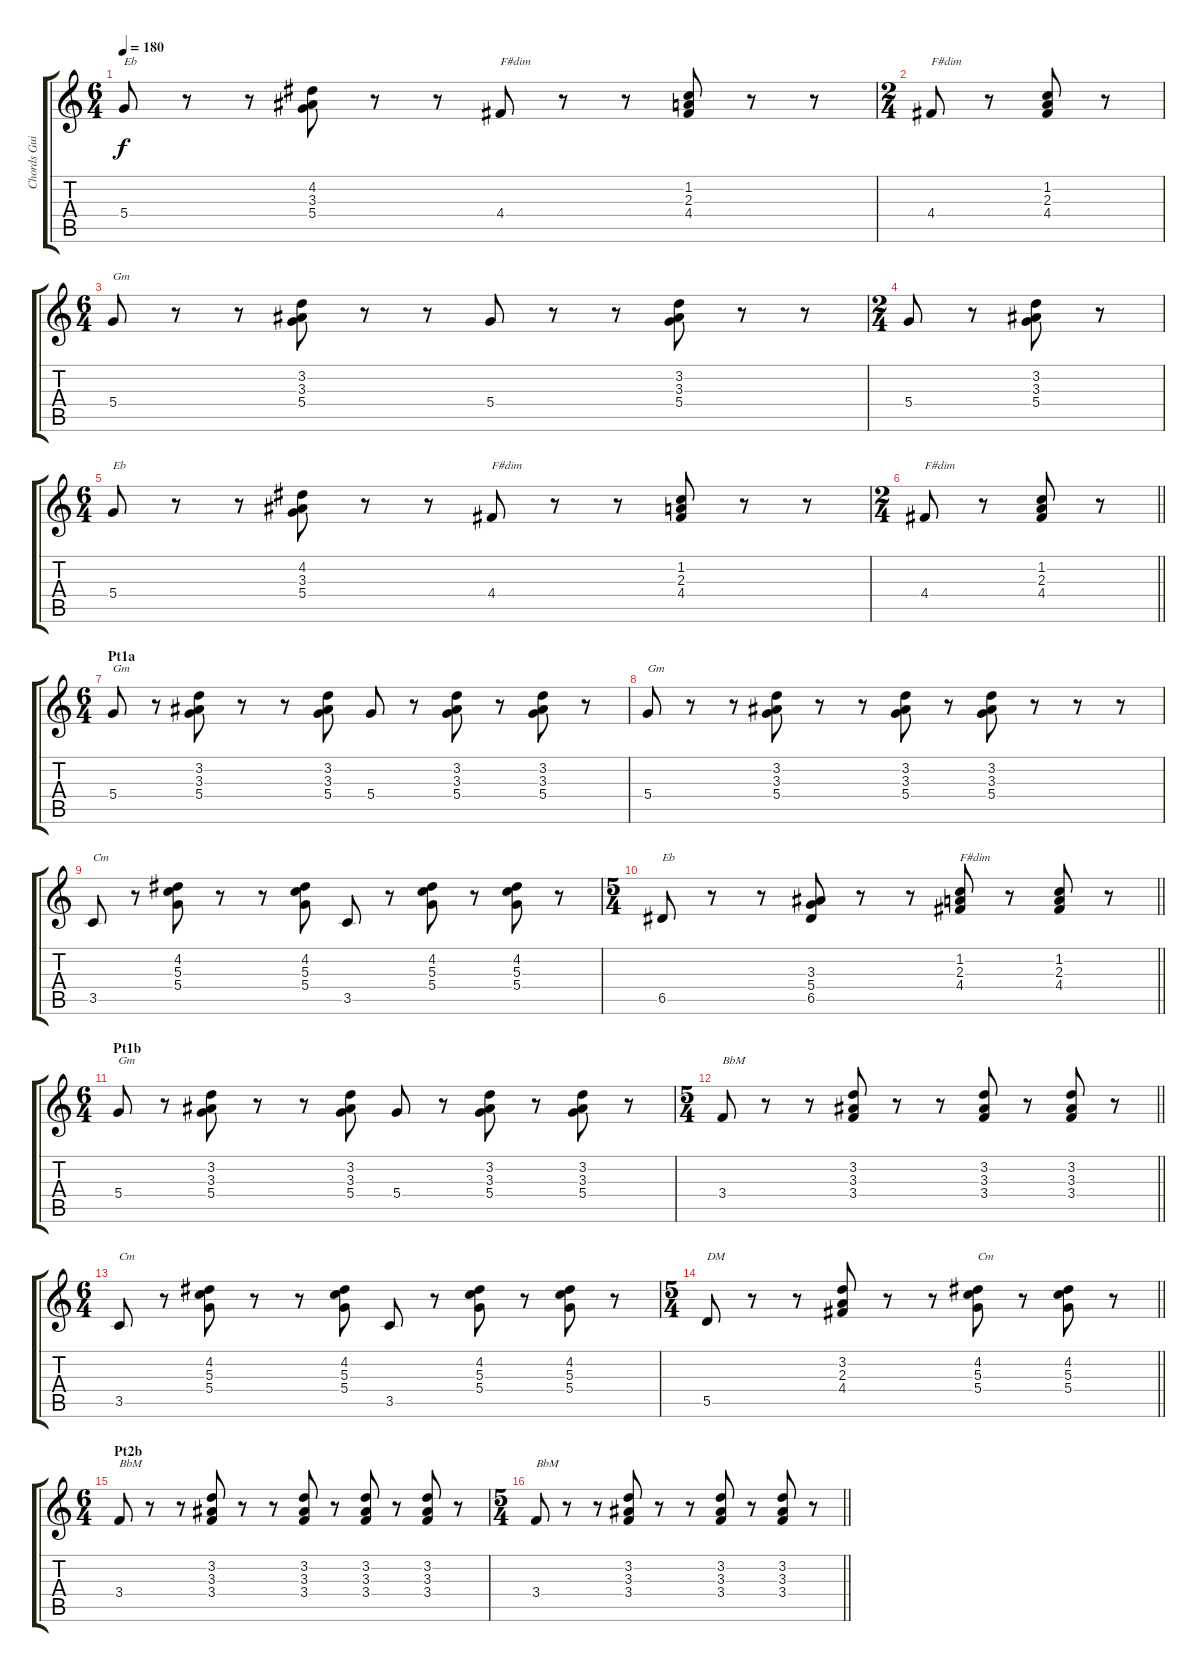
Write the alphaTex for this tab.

\track ("Chords Guitar" "Chords Gui") {instrument acousticguitarnylon}
\staff {score tabs}
\tuning (E4 B3 G3 D3 A2 E2) {hide}
\ts (6 4)
\tempo 180
\clef g2
\ks c
5.4.8{txt "Eb" dy f} r.8 r.8 (4.2 3.3 5.4).8 r.8 r.8 4.4.8{txt "F#dim"} r.8 r.8 (1.2 2.3 4.4).8 r.8 r.8 |
\ts (2 4)
4.4.8{txt "F#dim"} r.8 (1.2 2.3 4.4).8 r.8 |
\ts (6 4)
5.4.8{txt "Gm"} r.8 r.8 (3.2 3.3 5.4).8 r.8 r.8 5.4.8 r.8 r.8 (3.2 3.3 5.4).8 r.8 r.8 |
\ts (2 4)
5.4.8 r.8 (3.2 3.3 5.4).8 r.8 |
\ts (6 4)
5.4.8{txt "Eb"} r.8 r.8 (4.2 3.3 5.4).8 r.8 r.8 4.4.8{txt "F#dim"} r.8 r.8 (1.2 2.3 4.4).8 r.8 r.8 |
\ts (2 4)
\barLineRight lightlight
4.4.8{txt "F#dim"} r.8 (1.2 2.3 4.4).8 r.8 |
\ts (6 4)
\section ("" "Pt1a")
5.4.8{txt "Gm"} r.8 (3.2 3.3 5.4).8 r.8 r.8 (3.2 3.3 5.4).8 5.4.8 r.8 (3.2 3.3 5.4).8 r.8 (3.2 3.3 5.4).8 r.8 |
5.4.8{txt "Gm"} r.8 r.8 (3.2 3.3 5.4).8 r.8 r.8 (3.2 3.3 5.4).8 r.8 (3.2 3.3 5.4).8 r.8 r.8 r.8 |
3.5.8{txt "Cm"} r.8 (4.2 5.3 5.4).8 r.8 r.8 (4.2 5.3 5.4).8 3.5.8 r.8 (4.2 5.3 5.4).8 r.8 (4.2 5.3 5.4).8 r.8 |
\ts (5 4)
\barLineRight lightlight
6.5.8{txt "Eb"} r.8 r.8 (3.3 5.4 6.5).8 r.8 r.8 (1.2 2.3 4.4).8{txt "F#dim"} r.8 (1.2 2.3 4.4).8 r.8 |
\ts (6 4)
\section ("" "Pt1b")
5.4.8{txt "Gm"} r.8 (3.2 3.3 5.4).8 r.8 r.8 (3.2 3.3 5.4).8 5.4.8 r.8 (3.2 3.3 5.4).8 r.8 (3.2 3.3 5.4).8 r.8 |
\ts (5 4)
\barLineRight lightlight
3.4.8{txt "BbM"} r.8 r.8 (3.2 3.3 3.4).8 r.8 r.8 (3.2 3.3 3.4).8 r.8 (3.2 3.3 3.4).8 r.8 |
\ts (6 4)
3.5.8{txt "Cm"} r.8 (4.2 5.3 5.4).8 r.8 r.8 (4.2 5.3 5.4).8 3.5.8 r.8 (4.2 5.3 5.4).8 r.8 (4.2 5.3 5.4).8 r.8 |
\ts (5 4)
\barLineRight lightlight
5.5.8{txt "DM"} r.8 r.8 (3.2 2.3 4.4).8 r.8 r.8 (4.2 5.3 5.4).8{txt "Cm"} r.8 (4.2 5.3 5.4).8 r.8 |
\ts (6 4)
\section ("" "Pt2b")
3.4.8{txt "BbM"} r.8 r.8 (3.2 3.3 3.4).8 r.8 r.8 (3.2 3.3 3.4).8 r.8 (3.2 3.3 3.4).8 r.8 (3.2 3.3 3.4).8 r.8 |
\ts (5 4)
\barLineRight lightlight
3.4.8{txt "BbM"} r.8 r.8 (3.2 3.3 3.4).8 r.8 r.8 (3.2 3.3 3.4).8 r.8 (3.2 3.3 3.4).8 r.8
